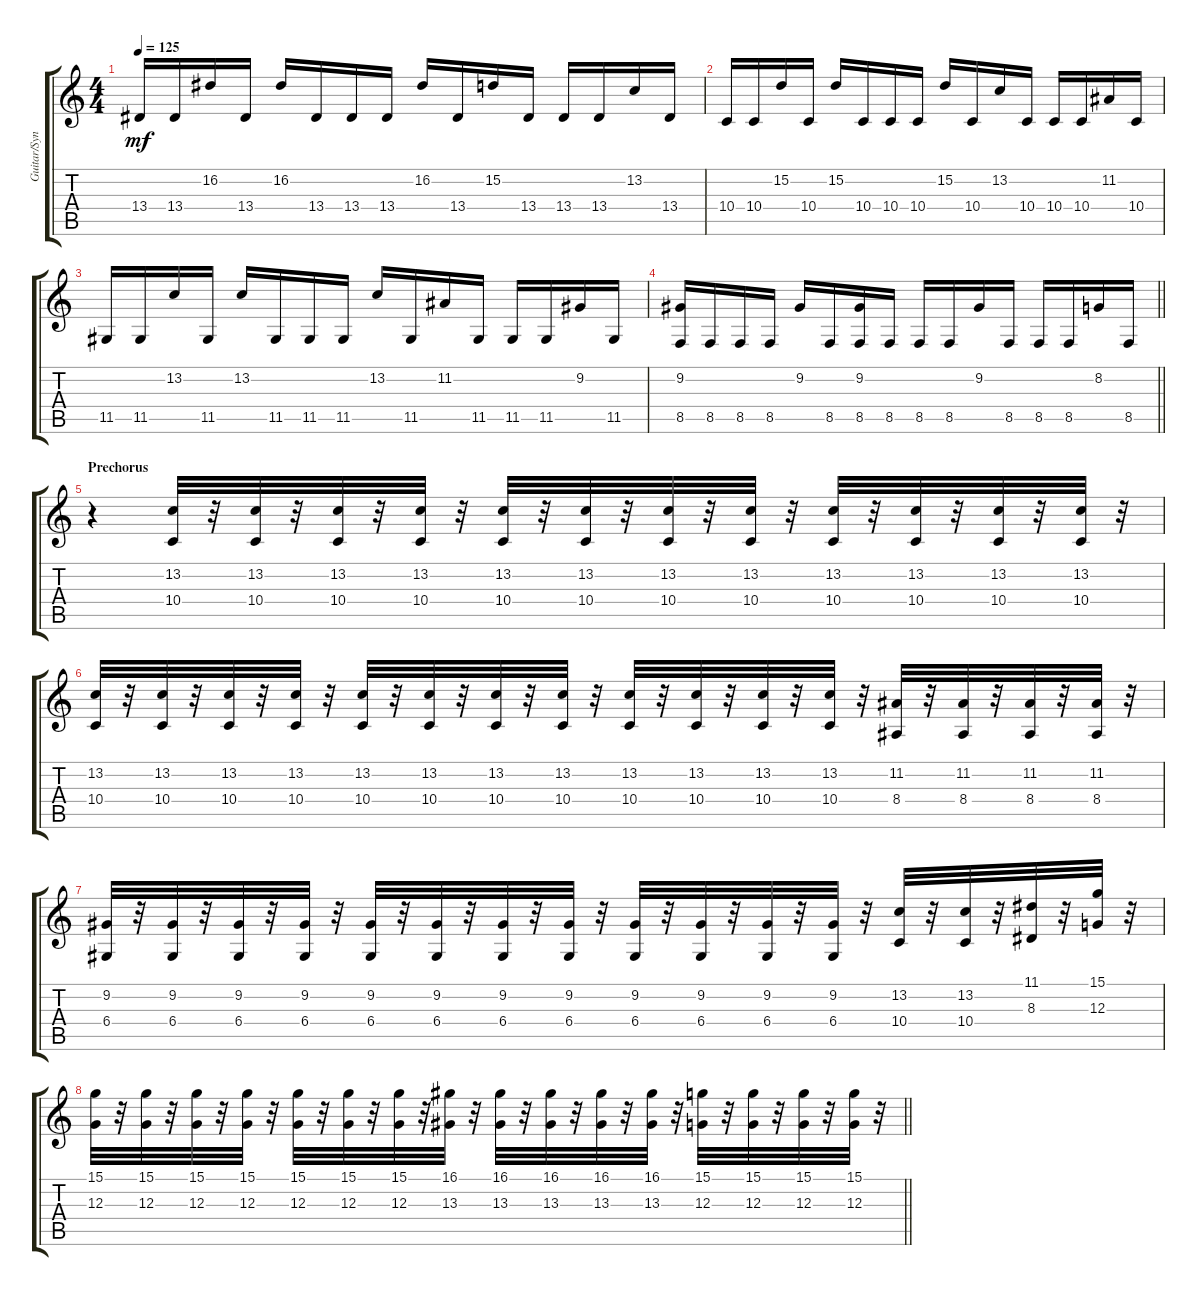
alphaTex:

\track ("Guitar/Synth" "Guitar/Syn") {instrument lead2sawtooth}
\staff {score tabs}
\tuning (E4 B3 G3 D3 A2 E2) {hide}
\ts (4 4)
\tempo 125
\clef g2
\ks c
13.4.16{dy mf} 13.4.16 16.2.16 13.4.16 16.2.16 13.4.16 13.4.16 13.4.16 16.2.16 13.4.16 15.2.16 13.4.16 13.4.16 13.4.16 13.2.16 13.4.16 |
10.4.16 10.4.16 15.2.16 10.4.16 15.2.16 10.4.16 10.4.16 10.4.16 15.2.16 10.4.16 13.2.16 10.4.16 10.4.16 10.4.16 11.2.16 10.4.16 |
11.5.16 11.5.16 13.2.16 11.5.16 13.2.16 11.5.16 11.5.16 11.5.16 13.2.16 11.5.16 11.2.16 11.5.16 11.5.16 11.5.16 9.2.16 11.5.16 |
\barLineRight lightlight
(9.2 8.5).16 8.5.16 8.5.16 8.5.16 9.2.16 8.5.16 (9.2 8.5).16 8.5.16 8.5.16 8.5.16 9.2.16 8.5.16 8.5.16 8.5.16 8.2.16 8.5.16 |
\section ("" "Prechorus")
r.4{volume 12} (13.2 10.4).32 r.32 (13.2 10.4).32 r.32 (13.2 10.4).32 r.32 (13.2 10.4).32 r.32 (13.2 10.4).32 r.32 (13.2 10.4).32 r.32 (13.2 10.4).32 r.32 (13.2 10.4).32 r.32 (13.2 10.4).32 r.32 (13.2 10.4).32 r.32 (13.2 10.4).32 r.32 (13.2 10.4).32 r.32 |
(13.2 10.4).32 r.32 (13.2 10.4).32 r.32 (13.2 10.4).32 r.32 (13.2 10.4).32 r.32 (13.2 10.4).32 r.32 (13.2 10.4).32 r.32 (13.2 10.4).32 r.32 (13.2 10.4).32 r.32 (13.2 10.4).32 r.32 (13.2 10.4).32 r.32 (13.2 10.4).32 r.32 (13.2 10.4).32 r.32 (11.2 8.4).32 r.32 (11.2 8.4).32 r.32 (11.2 8.4).32 r.32 (11.2 8.4).32 r.32 |
(9.2 6.4).32 r.32 (9.2 6.4).32 r.32 (9.2 6.4).32 r.32 (9.2 6.4).32 r.32 (9.2 6.4).32 r.32 (9.2 6.4).32 r.32 (9.2 6.4).32 r.32 (9.2 6.4).32 r.32 (9.2 6.4).32 r.32 (9.2 6.4).32 r.32 (9.2 6.4).32 r.32 (9.2 6.4).32 r.32 (13.2 10.4).32 r.32 (13.2 10.4).32 r.32 (11.1 8.3).32 r.32 (15.1 12.3).32 r.32 |
\barLineRight lightlight
(15.1 12.3).32 r.32 (15.1 12.3).32 r.32 (15.1 12.3).32 r.32 (15.1 12.3).32 r.32 (15.1 12.3).32 r.32 (15.1 12.3).32 r.32 (15.1 12.3).32 r.32 (16.1 13.3).32 r.32 (16.1 13.3).32 r.32 (16.1 13.3).32 r.32 (16.1 13.3).32 r.32 (16.1 13.3).32 r.32 (15.1 12.3).32 r.32 (15.1 12.3).32 r.32 (15.1 12.3).32 r.32 (15.1 12.3).32 r.32
